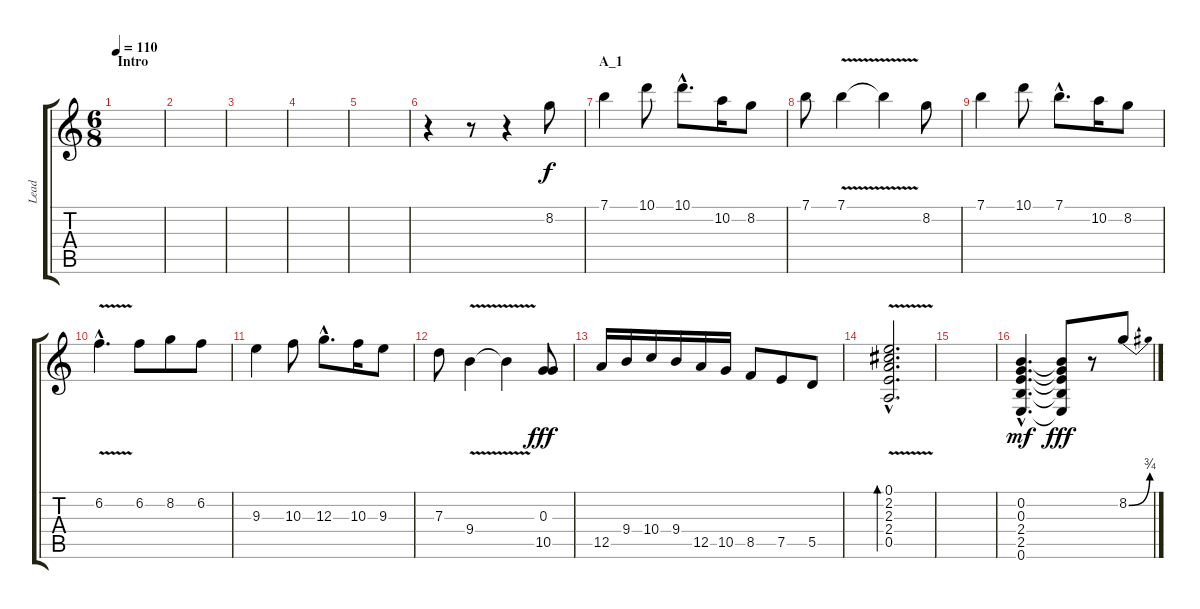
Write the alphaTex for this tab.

\track ("Lead" "Lead") {instrument acousticguitarnylon}
\staff {score tabs}
\tuning (E4 B3 G3 D3 A2 E2) {hide}
\ts (6 8)
\section ("" "Intro")
\tempo 110
\clef g2
\ks c
|
|
|
|
|
r.4 r.8 r.4 8.2.8 |
\section ("" "A_1")
7.1.4 10.1.8 10.1{hac}.8{d} 10.2.16 8.2.8 |
7.1.8 7.1{v}.4 7.1{t}.4 8.2.8 |
7.1.4 10.1.8 7.1{hac}.8{d} 10.2.16 8.2.8 |
6.2{v hac}.4{d} 6.2.8 8.2.8 6.2.8 |
9.3.4 10.3.8 12.3{hac}.8{d} 10.3.16 9.3.8 |
7.3.8 9.4{v}.4 9.4{t}.4{dy f} (0.3 10.5).8{dy fff} |
12.5.16 9.4.16 10.4.16 9.4.16 12.5.16 10.5.16 8.5.8 7.5.8 5.5.8 |
(0.1{hac} 2.2{v hac} 2.3{v hac} 2.4{v hac} 0.5{hac}).2{d bd 480 volume 16 balance 6 instrument acousticguitarsteel} |
|
(0.2{hac} 0.3{hac} 2.4{hac} 2.5{hac} 0.6{hac}).4{d dy mf} (0.2{t} 0.3{t} 2.4{t} 2.5{t} 0.6{t}).8{dy fff} r.8{volume 15 balance 10 instrument acousticguitarnylon} 8.2{be (bend 0 0 60 3)}.8
